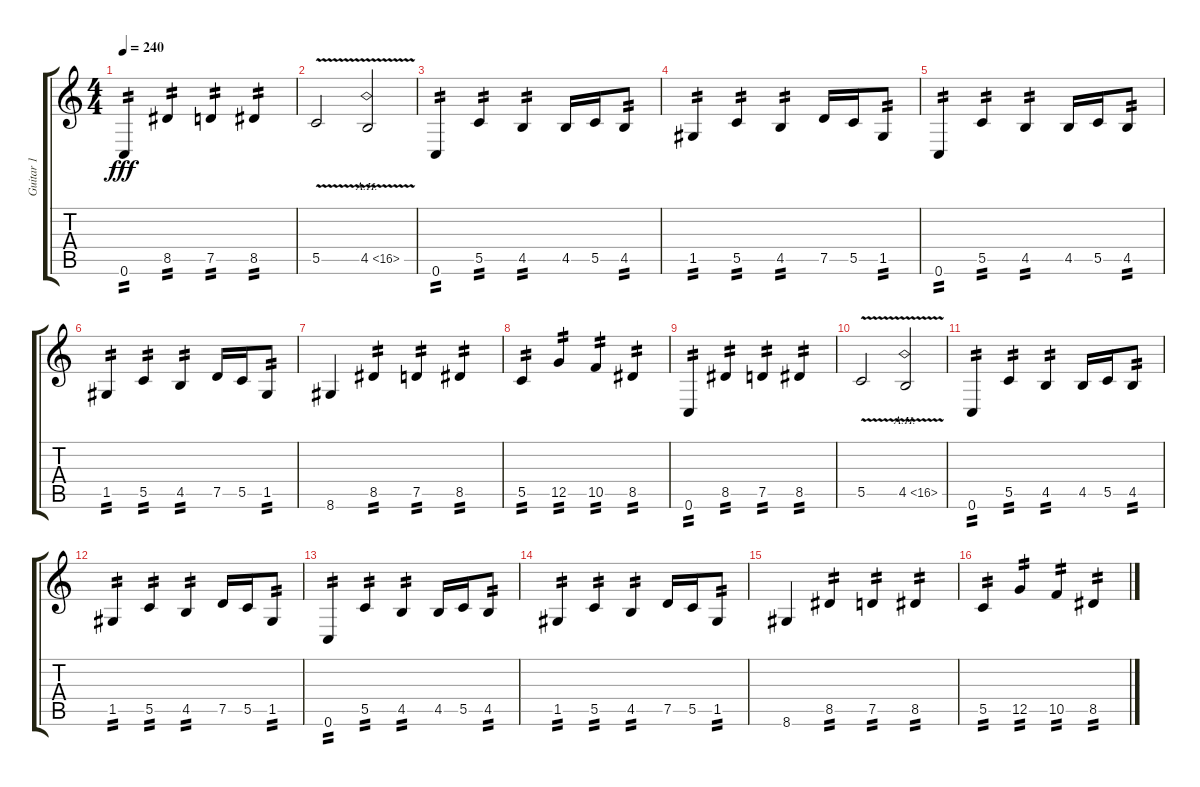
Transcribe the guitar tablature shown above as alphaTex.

\track ("Guitar 1" "Guitar 1") {instrument distortionguitar}
\staff {score tabs}
\tuning (D4 A3 F3 C3 G2 C2) {hide}
\ts (4 4)
\tempo 240
\clef g2
\ks c
0.6.4{tp 2 dy fff} 8.5.4{tp 2} 7.5.4{tp 2} 8.5.4{tp 2} |
5.5{v}.2 4.5{ah 12 v}.2 |
0.6.4{tp 2} 5.5.4{tp 2} 4.5.4{tp 2} 4.5.16 5.5.16 4.5.8{tp 2} |
1.5.4{tp 2} 5.5.4{tp 2} 4.5.4{tp 2} 7.5.16 5.5.16 1.5.8{tp 2} |
0.6.4{tp 2} 5.5.4{tp 2} 4.5.4{tp 2} 4.5.16 5.5.16 4.5.8{tp 2} |
1.5.4{tp 2} 5.5.4{tp 2} 4.5.4{tp 2} 7.5.16 5.5.16 1.5.8{tp 2} |
8.6.4 8.5.4{tp 2} 7.5.4{tp 2} 8.5.4{tp 2} |
5.5.4{tp 2} 12.5.4{tp 2} 10.5.4{tp 2} 8.5.4{tp 2} |
0.6.4{tp 2} 8.5.4{tp 2} 7.5.4{tp 2} 8.5.4{tp 2} |
5.5{v}.2 4.5{ah 12 v}.2 |
0.6.4{tp 2} 5.5.4{tp 2} 4.5.4{tp 2} 4.5.16 5.5.16 4.5.8{tp 2} |
1.5.4{tp 2} 5.5.4{tp 2} 4.5.4{tp 2} 7.5.16 5.5.16 1.5.8{tp 2} |
0.6.4{tp 2} 5.5.4{tp 2} 4.5.4{tp 2} 4.5.16 5.5.16 4.5.8{tp 2} |
1.5.4{tp 2} 5.5.4{tp 2} 4.5.4{tp 2} 7.5.16 5.5.16 1.5.8{tp 2} |
8.6.4 8.5.4{tp 2} 7.5.4{tp 2} 8.5.4{tp 2} |
5.5.4{tp 2} 12.5.4{tp 2} 10.5.4{tp 2} 8.5.4{tp 2}
